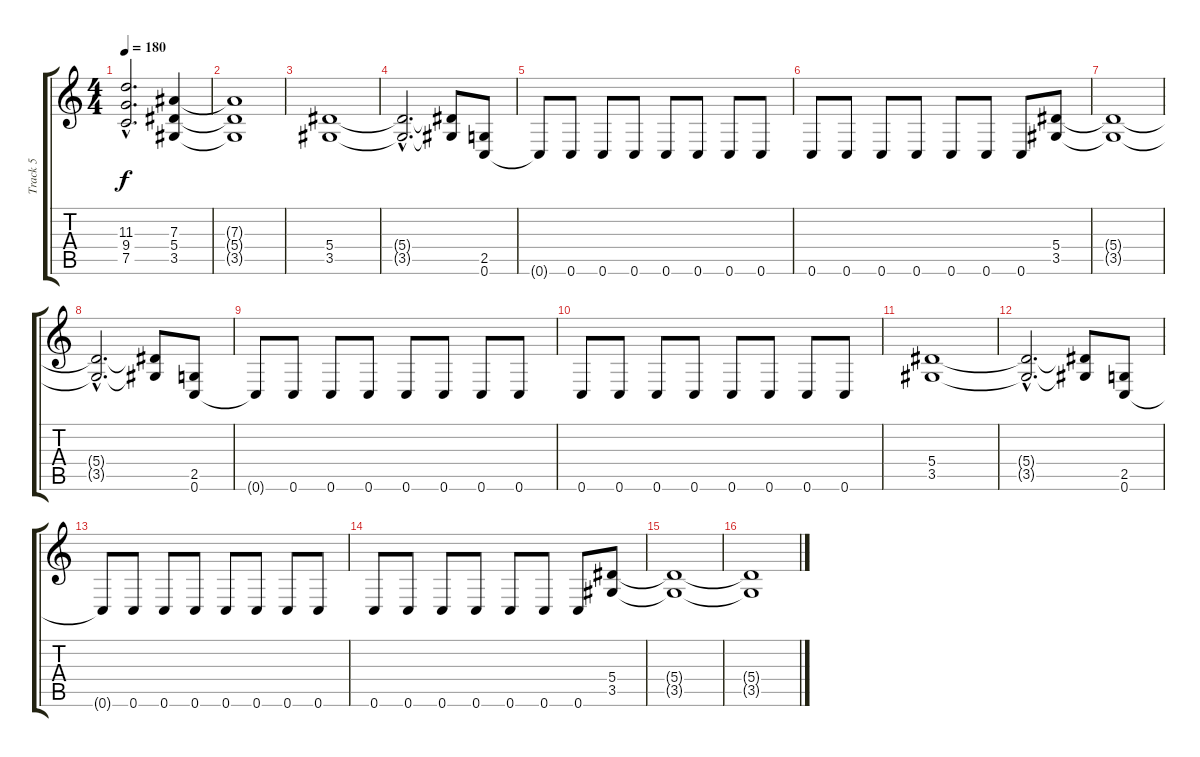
\track ("Track 5" "Track 5") {instrument distortionguitar}
\staff {score tabs}
\tuning (C4 G3 Eb3 Bb2 F2 C2) {hide}
\ts (4 4)
\tempo 180
\clef g2
\ks c
(11.3{hac t} 9.4{hac t} 7.5{hac t}).2{d dy f} (7.3 5.4 3.5).4 |
(7.3{t} 5.4{t} 3.5{t}).1 |
(5.4 3.5).1 |
(5.4{hac t} 3.5{hac t}).2{d} (5.4{t} 3.5{t}).8 (2.5 0.6).8 |
0.6{t}.8 0.6.8 0.6.8 0.6.8 0.6.8 0.6.8 0.6.8 0.6.8 |
0.6.8 0.6.8 0.6.8 0.6.8 0.6.8 0.6.8 0.6.8 (5.4 3.5).8 |
(5.4{t} 3.5{t}).1 |
(5.4{hac t} 3.5{hac t}).2{d} (5.4{t} 3.5{t}).8 (2.5 0.6).8 |
0.6{t}.8 0.6.8 0.6.8 0.6.8 0.6.8 0.6.8 0.6.8 0.6.8 |
0.6.8 0.6.8 0.6.8 0.6.8 0.6.8 0.6.8 0.6.8 0.6.8 |
(5.4 3.5).1 |
(5.4{hac t} 3.5{hac t}).2{d} (5.4{t} 3.5{t}).8 (2.5 0.6).8 |
0.6{t}.8 0.6.8 0.6.8 0.6.8 0.6.8 0.6.8 0.6.8 0.6.8 |
0.6.8 0.6.8 0.6.8 0.6.8 0.6.8 0.6.8 0.6.8 (5.4 3.5).8 |
(5.4{t} 3.5{t}).1 |
(5.4{t} 3.5{t}).1
